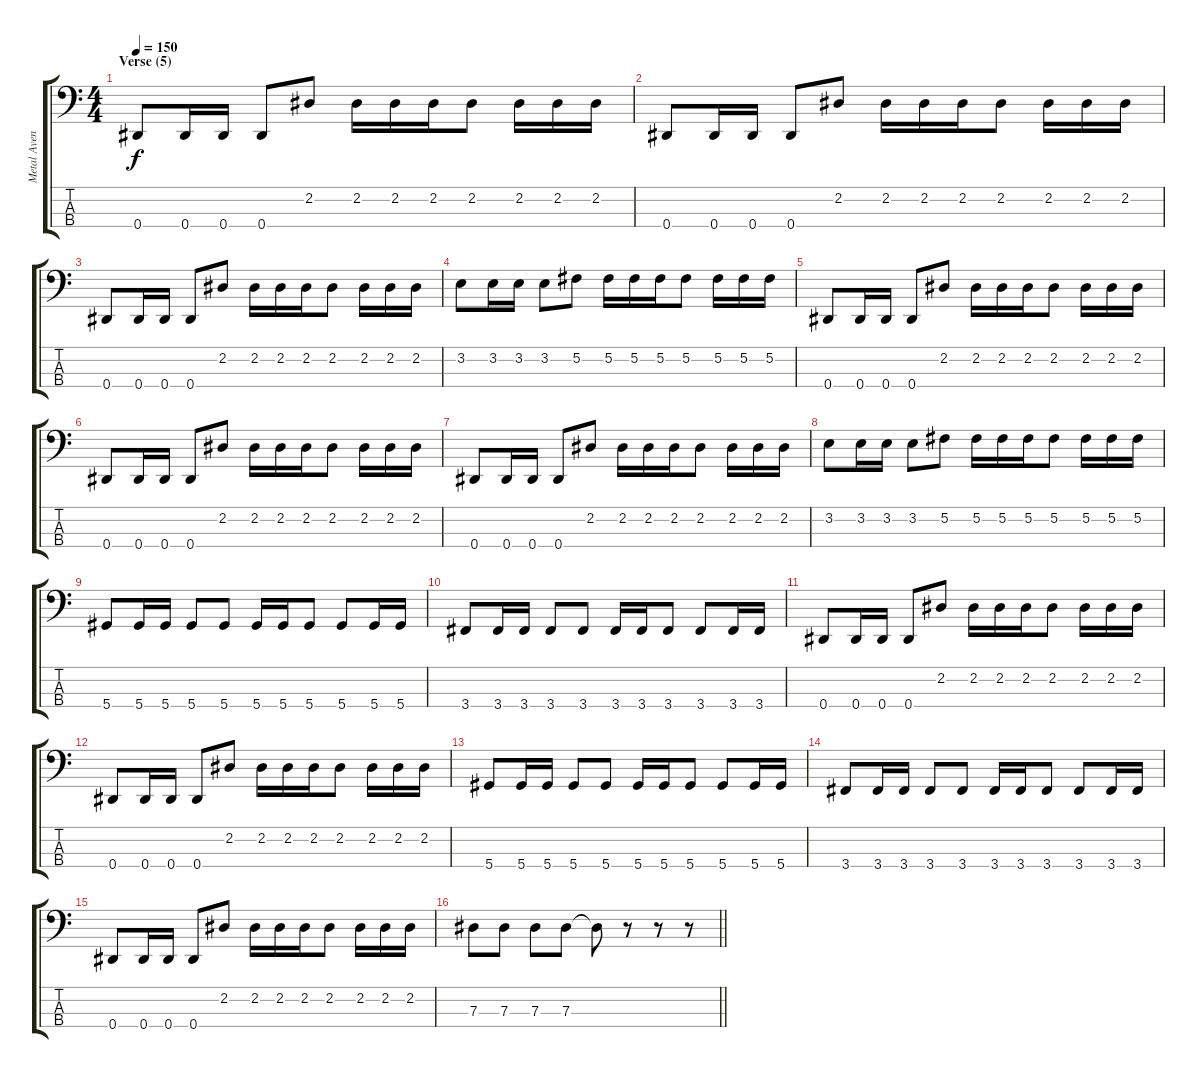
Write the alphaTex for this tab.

\track ("Metal Avenger" "Metal Aven") {instrument electricbassfinger}
\staff {score tabs}
\tuning (Gb2 Db2 Ab1 Eb1) {hide}
\ts (4 4)
\section ("" "Verse (5)")
\tempo 150
\clef f4
\ks c
0.4.8{dy f} 0.4.16 0.4.16 0.4.8 2.2.8 2.2.16 2.2.16 2.2.16 2.2.8 2.2.16 2.2.16 2.2.16 |
0.4.8 0.4.16 0.4.16 0.4.8 2.2.8 2.2.16 2.2.16 2.2.16 2.2.8 2.2.16 2.2.16 2.2.16 |
0.4.8 0.4.16 0.4.16 0.4.8 2.2.8 2.2.16 2.2.16 2.2.16 2.2.8 2.2.16 2.2.16 2.2.16 |
3.2.8 3.2.16 3.2.16 3.2.8 5.2.8 5.2.16 5.2.16 5.2.16 5.2.8 5.2.16 5.2.16 5.2.16 |
0.4.8 0.4.16 0.4.16 0.4.8 2.2.8 2.2.16 2.2.16 2.2.16 2.2.8 2.2.16 2.2.16 2.2.16 |
0.4.8 0.4.16 0.4.16 0.4.8 2.2.8 2.2.16 2.2.16 2.2.16 2.2.8 2.2.16 2.2.16 2.2.16 |
0.4.8 0.4.16 0.4.16 0.4.8 2.2.8 2.2.16 2.2.16 2.2.16 2.2.8 2.2.16 2.2.16 2.2.16 |
3.2.8 3.2.16 3.2.16 3.2.8 5.2.8 5.2.16 5.2.16 5.2.16 5.2.8 5.2.16 5.2.16 5.2.16 |
5.4.8 5.4.16 5.4.16 5.4.8 5.4.8 5.4.16 5.4.16 5.4.8 5.4.8 5.4.16 5.4.16 |
3.4.8 3.4.16 3.4.16 3.4.8 3.4.8 3.4.16 3.4.16 3.4.8 3.4.8 3.4.16 3.4.16 |
0.4.8 0.4.16 0.4.16 0.4.8 2.2.8 2.2.16 2.2.16 2.2.16 2.2.8 2.2.16 2.2.16 2.2.16 |
0.4.8 0.4.16 0.4.16 0.4.8 2.2.8 2.2.16 2.2.16 2.2.16 2.2.8 2.2.16 2.2.16 2.2.16 |
5.4.8 5.4.16 5.4.16 5.4.8 5.4.8 5.4.16 5.4.16 5.4.8 5.4.8 5.4.16 5.4.16 |
3.4.8 3.4.16 3.4.16 3.4.8 3.4.8 3.4.16 3.4.16 3.4.8 3.4.8 3.4.16 3.4.16 |
0.4.8 0.4.16 0.4.16 0.4.8 2.2.8 2.2.16 2.2.16 2.2.16 2.2.8 2.2.16 2.2.16 2.2.16 |
\barLineRight lightlight
7.3.8 7.3.8 7.3.8 7.3.8 7.3{t}.8 r.8 r.8 r.8
